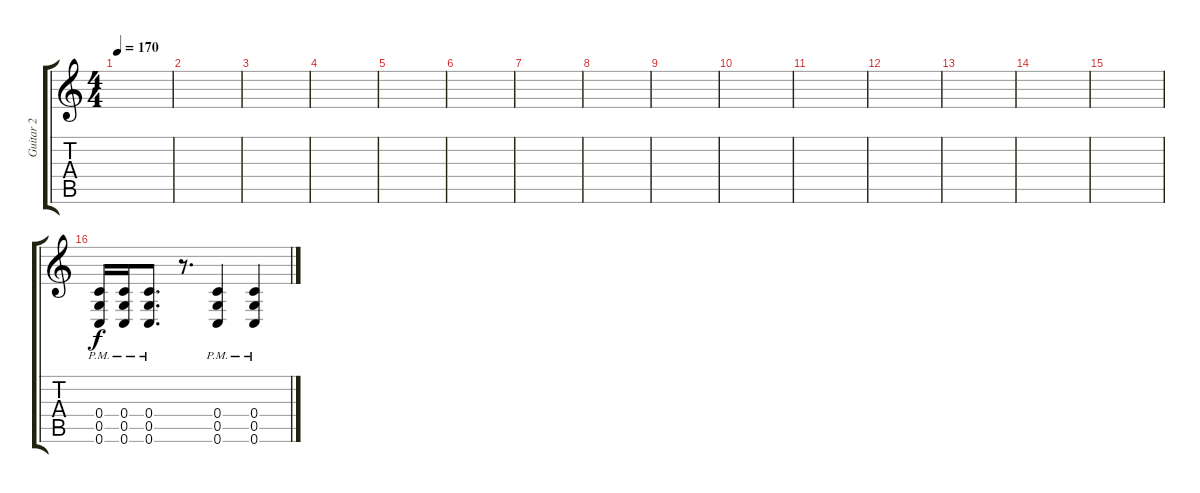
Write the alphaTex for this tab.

\track ("Guitar 2" "Guitar 2") {instrument distortionguitar}
\staff {score tabs}
\tuning (D4 A3 F3 C3 G2 C2) {hide}
\ts (4 4)
\tempo 170
\clef g2
\ks c
|
|
|
|
|
|
|
|
|
|
|
|
|
|
|
(0.4{pm} 0.5{pm} 0.6{pm}).16{instrument distortionguitar} (0.4{pm} 0.5{pm} 0.6{pm}).16 (0.4{pm} 0.5{pm} 0.6{pm}).8{d} r.8{d} (0.4{pm} 0.5{pm} 0.6{pm}).4 (0.4{pm} 0.5{pm} 0.6{pm}).4
